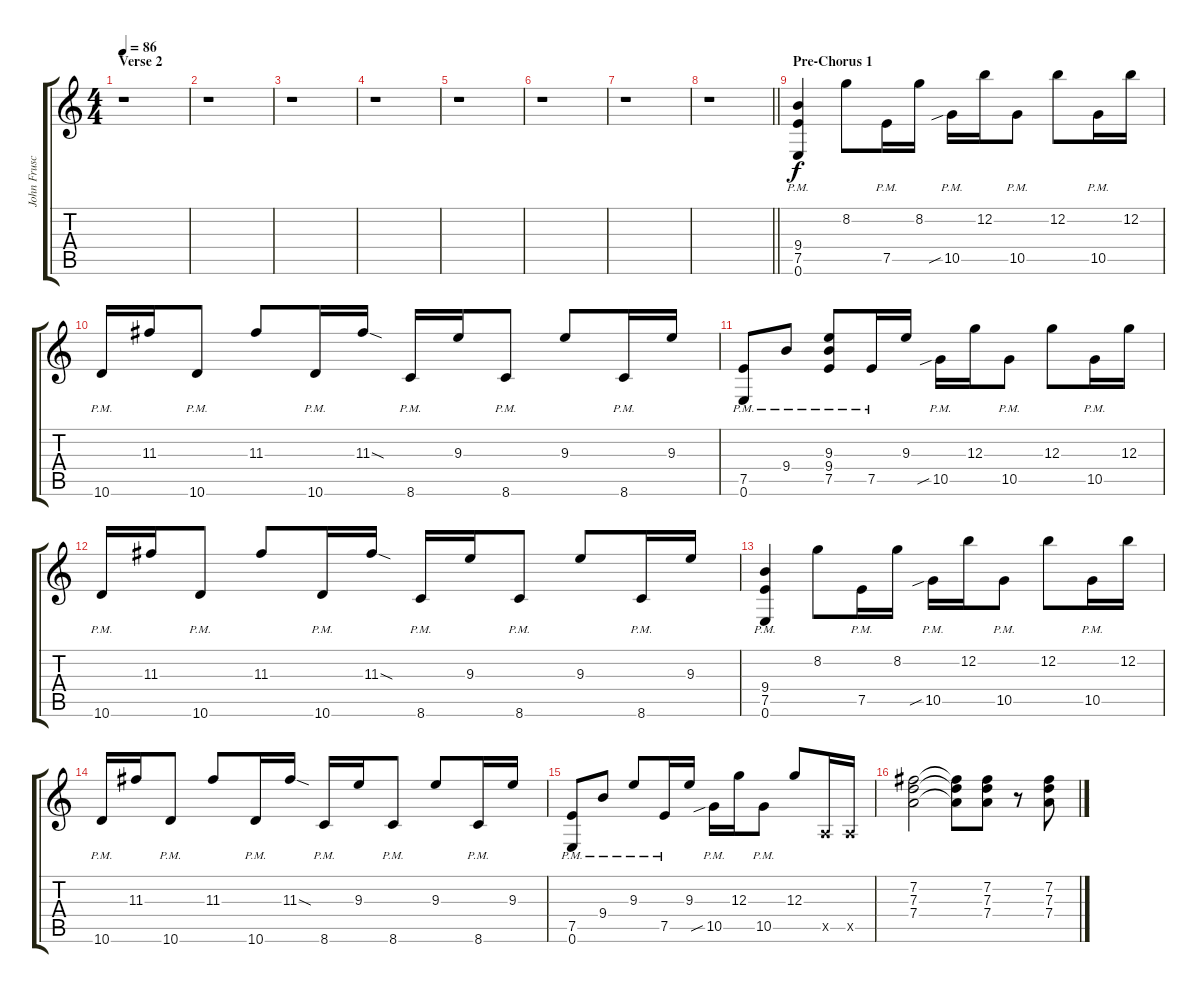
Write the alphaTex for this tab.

\track ("John Frusciante | Gtr. 3" "John Frusc") {instrument distortionguitar}
\staff {score tabs}
\tuning (E4 B3 G3 D3 A2 E2) {hide}
\ts (4 4)
\section ("" "Verse 2")
\tempo 86
\clef g2
\ks c
r.1{dy f} |
r.1 |
r.1 |
r.1 |
r.1 |
r.1 |
r.1 |
\barLineRight lightlight
r.1 |
\section ("" "Pre-Chorus 1")
(9.4{pm} 7.5{pm} 0.6{pm}).4 8.2.8 7.5{pm}.16 8.2.16 10.5{sib pm}.16 12.2.16 10.5{pm}.8 12.2.8 10.5{pm}.16 12.2.16 |
10.6{pm}.16 11.3.16 10.6{pm}.8 11.3.8 10.6{pm}.16 11.3{sod}.16 8.6{pm}.16 9.3.16 8.6{pm}.8 9.3.8 8.6{pm}.16 9.3.16 |
(7.5{pm} 0.6{pm}).8 9.4{pm}.8 (9.3{pm} 9.4{pm} 7.5{pm}).8 7.5{pm}.16 9.3.16 10.5{sib pm}.16 12.3.16 10.5{pm}.8 12.3.8 10.5{pm}.16 12.3.16 |
10.6{pm}.16 11.3.16 10.6{pm}.8 11.3.8 10.6{pm}.16 11.3{sod}.16 8.6{pm}.16 9.3.16 8.6{pm}.8 9.3.8 8.6{pm}.16 9.3.16 |
(9.4{pm} 7.5{pm} 0.6{pm}).4 8.2.8 7.5{pm}.16 8.2.16 10.5{sib pm}.16 12.2.16 10.5{pm}.8 12.2.8 10.5{pm}.16 12.2.16 |
10.6{pm}.16 11.3.16 10.6{pm}.8 11.3.8 10.6{pm}.16 11.3{sod}.16 8.6{pm}.16 9.3.16 8.6{pm}.8 9.3.8 8.6{pm}.16 9.3.16 |
(7.5{pm} 0.6{pm}).8 9.4{pm}.8 9.3{pm}.8 7.5{pm}.16 9.3.16 10.5{sib pm}.16 12.3.16 10.5{pm}.8 12.3.8 0.5{x}.16 0.5{x}.16 |
(7.2 7.3 7.4).2 (7.2{t} 7.3{t} 7.4{t}).8 (7.2 7.3 7.4).8 r.8 (7.2 7.3 7.4).8
